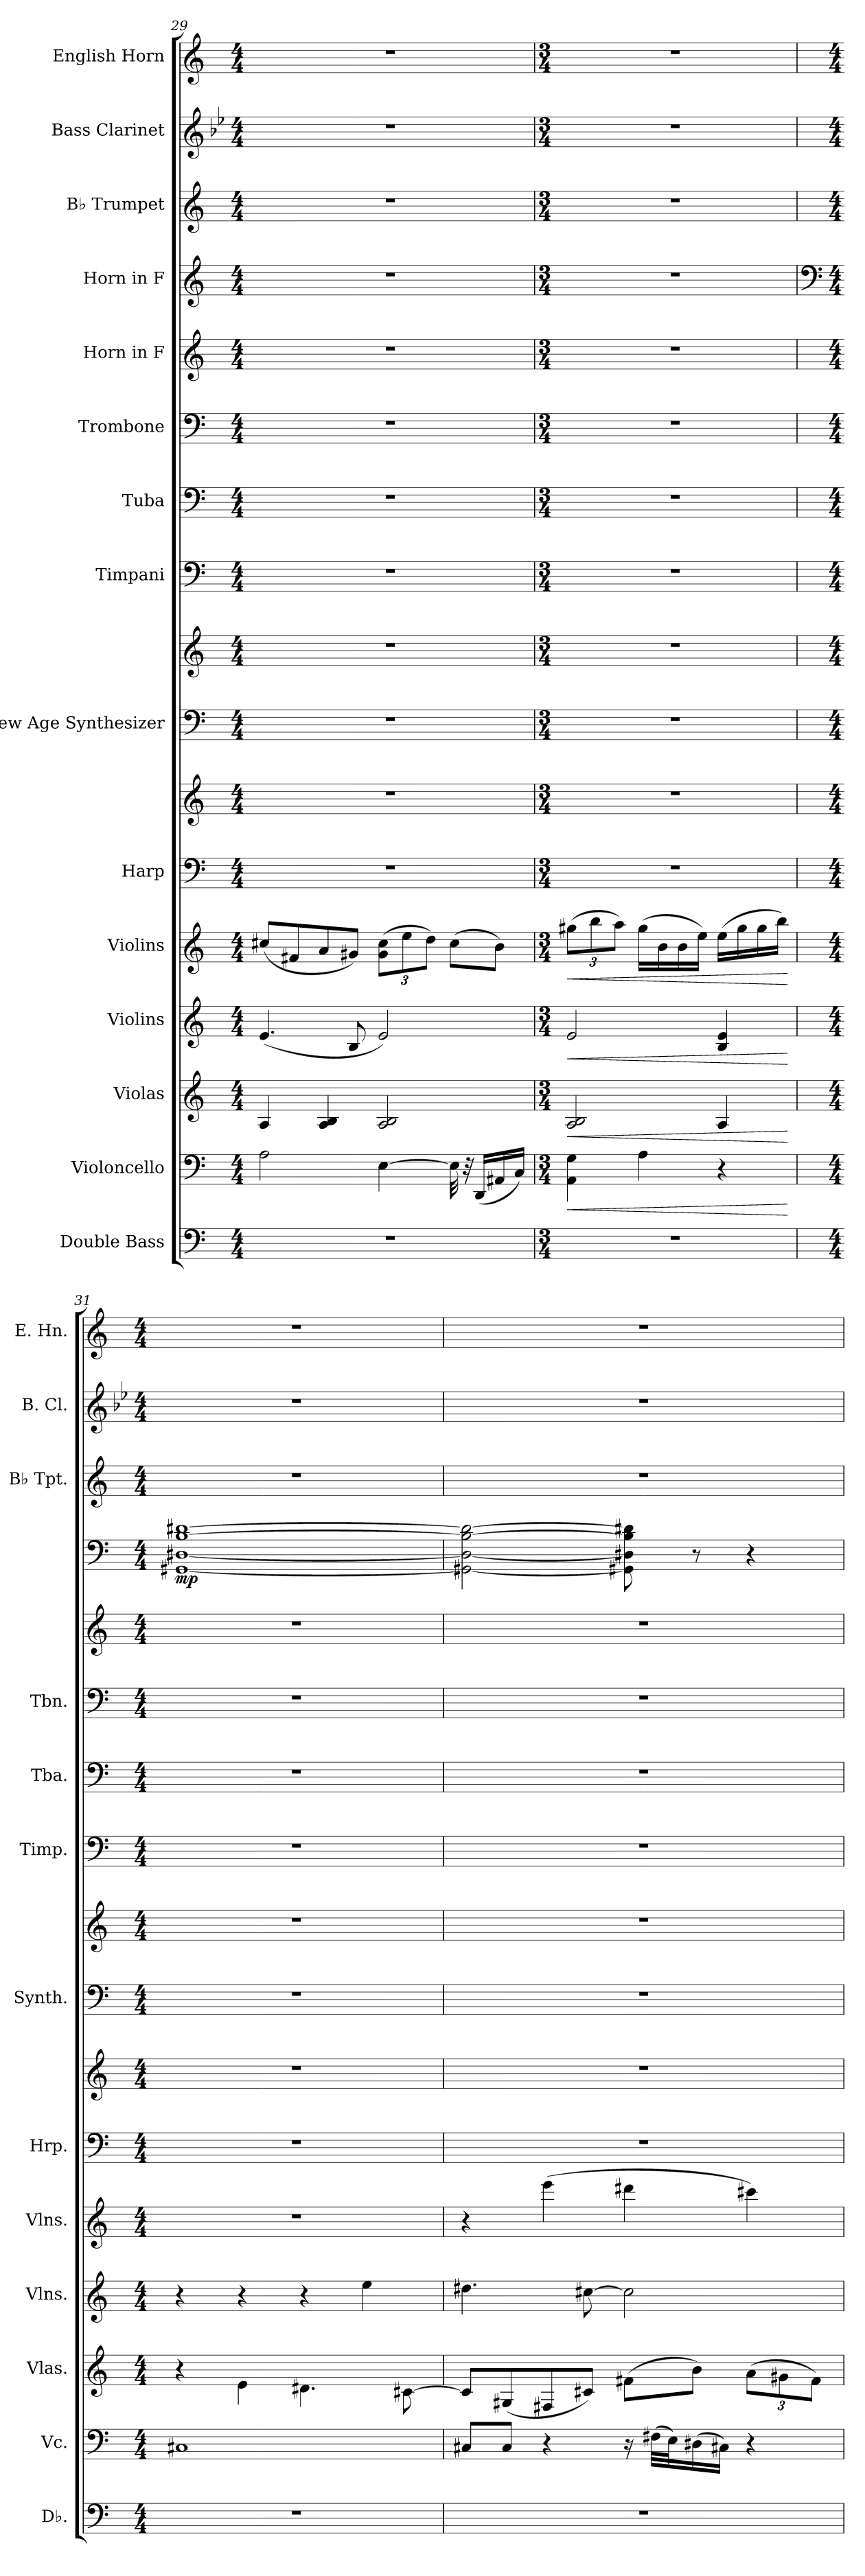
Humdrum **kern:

**kern	**kern	**dynam	**kern	**dynam	**kern	**dynam	**kern	**dynam	**kern	**kern	**kern	**kern	**kern	**kern	**kern	**kern	**kern	**dynam	**kern	**kern	**kern
*part15	*part14	*part14	*part13	*part13	*part12	*part12	*part11	*part11	*part10	*part10	*part9	*part9	*part8	*part7	*part6	*part5	*part4	*part4	*part3	*part2	*part1
*staff17	*staff16	*staff16	*staff15	*staff15	*staff14	*staff14	*staff13	*staff13	*staff12	*staff11	*staff10	*staff9	*staff8	*staff7	*staff6	*staff5	*staff4	*staff4	*staff3	*staff2	*staff1
*I"Double Bass	*I"Violoncello	*	*I"Violas	*	*I"Violins	*	*I"Violins	*	*I"Harp	*	*I"New Age Synthesizer	*	*I"Timpani	*I"Tuba	*I"Trombone	*I"Horn in F	*I"Horn in F	*	*I"B♭ Trumpet	*I"Bass Clarinet	*I"English Horn
*I'Db.	*I'Vc.	*	*I'Vlas.	*	*I'Vlns.	*	*I'Vlns.	*	*I'Hrp.	*	*I'Synth.	*	*I'Timp.	*I'Tba.	*I'Tbn.	*	*	*	*I'B♭ Tpt.	*I'B. Cl.	*I'E. Hn.
!!LO:PB:g=z
*clefF4	*clefF4	*	*clefG2	*	*clefG2	*	*clefG2	*	*clefF4	*clefG2	*clefF4	*clefG2	*clefF4	*clefF4	*clefF4	*clefG2	*clefG2	*	*clefG2	*clefG2	*clefG2
*ITrd7c12	*	*	*	*	*	*	*	*	*	*	*	*	*	*	*	*ITrd4c7	*ITrd4c7	*	*ITrd1c2	*ITrd8c14	*ITrd4c7
*k[]	*k[]	*	*k[]	*	*k[]	*	*k[]	*	*k[]	*k[]	*k[]	*k[]	*k[]	*k[]	*k[]	*k[b-]	*k[b-]	*	*k[b-e-]	*k[b-e-]	*k[b-]
*M4/4	*M4/4	*	*M4/4	*	*M4/4	*	*M4/4	*	*M4/4	*M4/4	*M4/4	*M4/4	*M4/4	*M4/4	*M4/4	*M4/4	*M4/4	*	*M4/4	*M4/4	*M4/4
=29	=29	=29	=29	=29	=29	=29	=29	=29	=29	=29	=29	=29	=29	=29	=29	=29	=29	=29	=29	=29	=29
1r	2A\	.	4A/	.	(4.e/	.	(8cc#X/L	.	1r	1r	1r	1r	1r	1r	1r	1r	1r	.	1r	1r	1r
.	.	.	.	.	.	.	8f#X/	.	.	.	.	.	.	.	.	.	.	.	.	.	.
.	.	.	4A/ 4B/	.	.	.	8a/	.	.	.	.	.	.	.	.	.	.	.	.	.	.
.	.	.	.	.	8B/	.	8g#X/J)	.	.	.	.	.	.	.	.	.	.	.	.	.	.
*	*	*	*	*	*	*	*Xbrackettup	*	*	*	*	*	*	*	*	*	*	*	*	*	*
.	[4E\	.	2A/ 2B/	.	2e/)	.	(12g#\ 12cc#\L	.	.	.	.	.	.	.	.	.	.	.	.	.	.
.	.	.	.	.	.	.	12ee\	.	.	.	.	.	.	.	.	.	.	.	.	.	.
.	.	.	.	.	.	.	12dd\J)	.	.	.	.	.	.	.	.	.	.	.	.	.	.
.	32E\]	.	.	.	.	.	(8cc#\L	.	.	.	.	.	.	.	.	.	.	.	.	.	.
.	32r	.	.	.	.	.	.	.	.	.	.	.	.	.	.	.	.	.	.	.	.
.	(16DD/LL	.	.	.	.	.	.	.	.	.	.	.	.	.	.	.	.	.	.	.	.
.	16AA#X/	.	.	.	.	.	8b\J)	.	.	.	.	.	.	.	.	.	.	.	.	.	.
.	16C/JJ)	.	.	.	.	.	.	.	.	.	.	.	.	.	.	.	.	.	.	.	.
=30	=30	=30	=30	=30	=30	=30	=30	=30	=30	=30	=30	=30	=30	=30	=30	=30	=30	=30	=30	=30	=30
*M3/4	*M3/4	*	*M3/4	*	*M3/4	*	*M3/4	*	*M3/4	*M3/4	*M3/4	*M3/4	*M3/4	*M3/4	*M3/4	*M3/4	*M3/4	*	*M3/4	*M3/4	*M3/4
!	!	!LO:HP:b	!	!LO:HP:b	!	!LO:HP:b	!	!LO:HP:b	!	!	!	!	!	!	!	!	!	!	!	!	!
2.r	4AA\ 4G\	<	2A/ 2B/	<	2e/	<	(12gg#X\L	<	2.r	2.r	2.r	2.r	2.r	2.r	2.r	2.r	2.r	.	2.r	2.r	2.r
.	.	.	.	.	.	.	12bb\	.	.	.	.	.	.	.	.	.	.	.	.	.	.
.	.	.	.	.	.	.	12aa\J)	.	.	.	.	.	.	.	.	.	.	.	.	.	.
.	4A\	.	.	.	.	.	(16gg#\LL	.	.	.	.	.	.	.	.	.	.	.	.	.	.
.	.	.	.	.	.	.	16b\	.	.	.	.	.	.	.	.	.	.	.	.	.	.
.	.	.	.	.	.	.	16b\	.	.	.	.	.	.	.	.	.	.	.	.	.	.
.	.	.	.	.	.	.	16ee\JJ)	.	.	.	.	.	.	.	.	.	.	.	.	.	.
.	4r	.	4A/	.	4B/ 4e/	.	(16ee\LL	.	.	.	.	.	.	.	.	.	.	.	.	.	.
.	.	.	.	.	.	.	16gg#\	.	.	.	.	.	.	.	.	.	.	.	.	.	.
.	.	.	.	.	.	.	16gg#\	.	.	.	.	.	.	.	.	.	.	.	.	.	.
.	.	.	.	.	.	.	16bb\JJ)	.	.	.	.	.	.	.	.	.	.	.	.	.	.
.	.	[	.	[	.	[	.	[	.	.	.	.	.	.	.	.	.	.	.	.	.
=31	=31	=31	=31	=31	=31	=31	=31	=31	=31	=31	=31	=31	=31	=31	=31	=31	=31	=31	=31	=31	=31
*	*	*	*	*	*	*	*	*	*	*	*	*	*	*	*	*	*clefF4	*	*	*	*
*M4/4	*M4/4	*	*M4/4	*	*M4/4	*	*M4/4	*	*M4/4	*M4/4	*M4/4	*M4/4	*M4/4	*M4/4	*M4/4	*M4/4	*M4/4	*	*M4/4	*M4/4	*M4/4
!	!	!	!	!	!	!	!	!	!	!	!	!	!	!	!	!	!	!LO:DY:b	!	!	!
1r	1C#X	.	4r	.	4r	.	1r	.	1r	1r	1r	1r	1r	1r	1r	1r	[1CC#X [1GG#X [1E [1G#X	mp	1r	1r	1r
.	.	.	4e\	.	4r	.	.	.	.	.	.	.	.	.	.	.	.	.	.	.	.
.	.	.	4.d#X\	.	4r	.	.	.	.	.	.	.	.	.	.	.	.	.	.	.	.
.	.	.	.	.	4ee\	.	.	.	.	.	.	.	.	.	.	.	.	.	.	.	.
.	.	.	[8c#X\	.	.	.	.	.	.	.	.	.	.	.	.	.	.	.	.	.	.
=32	=32	=32	=32	=32	=32	=32	=32	=32	=32	=32	=32	=32	=32	=32	=32	=32	=32	=32	=32	=32	=32
1r	8C#X/L	.	8c#/L]	.	4.dd#X\	.	4r	.	1r	1r	1r	1r	1r	1r	1r	1r	2CC#X\_ 2GG#\_ 2E\_ 2G#\_	.	1r	1r	1r
.	8C#/J	.	(8G#X/	.	.	.	.	.	.	.	.	.	.	.	.	.	.	.	.	.	.
.	4r	.	8F#X/	.	.	.	(4eee\	.	.	.	.	.	.	.	.	.	.	.	.	.	.
.	.	.	8c#X/J)	.	[8cc#X\	.	.	.	.	.	.	.	.	.	.	.	.	.	.	.	.
.	16r	.	(8f#X\L	.	2cc#\]	.	4ddd#X\	.	.	.	.	.	.	.	.	.	8CC#X\] 8GG#X\] 8E\] 8G#X\]	.	.	.	.
.	(32F#X\LLL	.	.	.	.	.	.	.	.	.	.	.	.	.	.	.	.	.	.	.	.
.	32E\J)	.	.	.	.	.	.	.	.	.	.	.	.	.	.	.	.	.	.	.	.
.	(16D#X\	.	8b\J)	.	.	.	.	.	.	.	.	.	.	.	.	.	8r	.	.	.	.
.	16C#X\JJ)	.	.	.	.	.	.	.	.	.	.	.	.	.	.	.	.	.	.	.	.
*	*	*	*Xbrackettup	*	*	*	*	*	*	*	*	*	*	*	*	*	*	*	*	*	*
.	4r	.	(12a\L	.	.	.	4ccc#X\)	.	.	.	.	.	.	.	.	.	4r	.	.	.	.
.	.	.	12g#X\	.	.	.	.	.	.	.	.	.	.	.	.	.	.	.	.	.	.
.	.	.	12f#\J)	.	.	.	.	.	.	.	.	.	.	.	.	.	.	.	.	.	.
=	=	=	=	=	=	=	=	=	=	=	=	=	=	=	=	=	=	=	=	=	=
*-	*-	*-	*-	*-	*-	*-	*-	*-	*-	*-	*-	*-	*-	*-	*-	*-	*-	*-	*-	*-	*-
